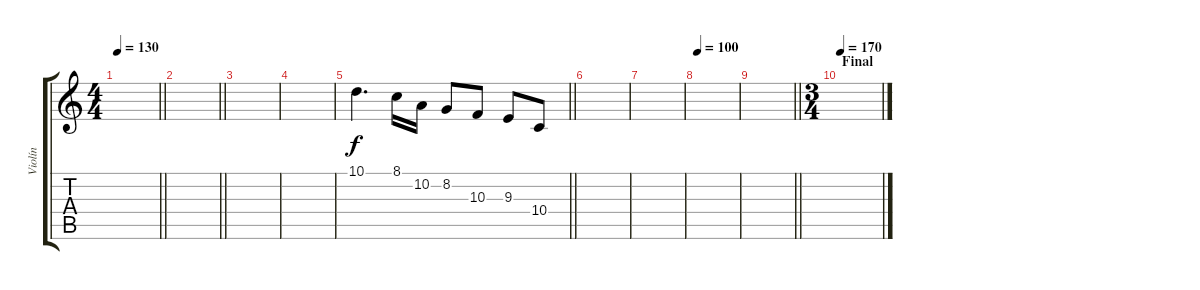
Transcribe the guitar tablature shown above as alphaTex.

\track ("Violín" "Violín") {instrument violin}
\staff {score tabs}
\tuning (E4 B3 G3 D3 A2 E2) {hide}
\ts (4 4)
\tempo 130
\clef g2
\barLineRight lightlight
\ks c
|
\barLineRight lightlight
|
|
|
\barLineRight lightlight
10.1.4{d} 8.1.16 10.2.16 8.2.8 10.3.8 9.3.8 10.4.8 |
|
|
\tempo 100
|
\barLineRight lightlight
|
\ts (3 4)
\section ("" "Final")
\tempo 170
